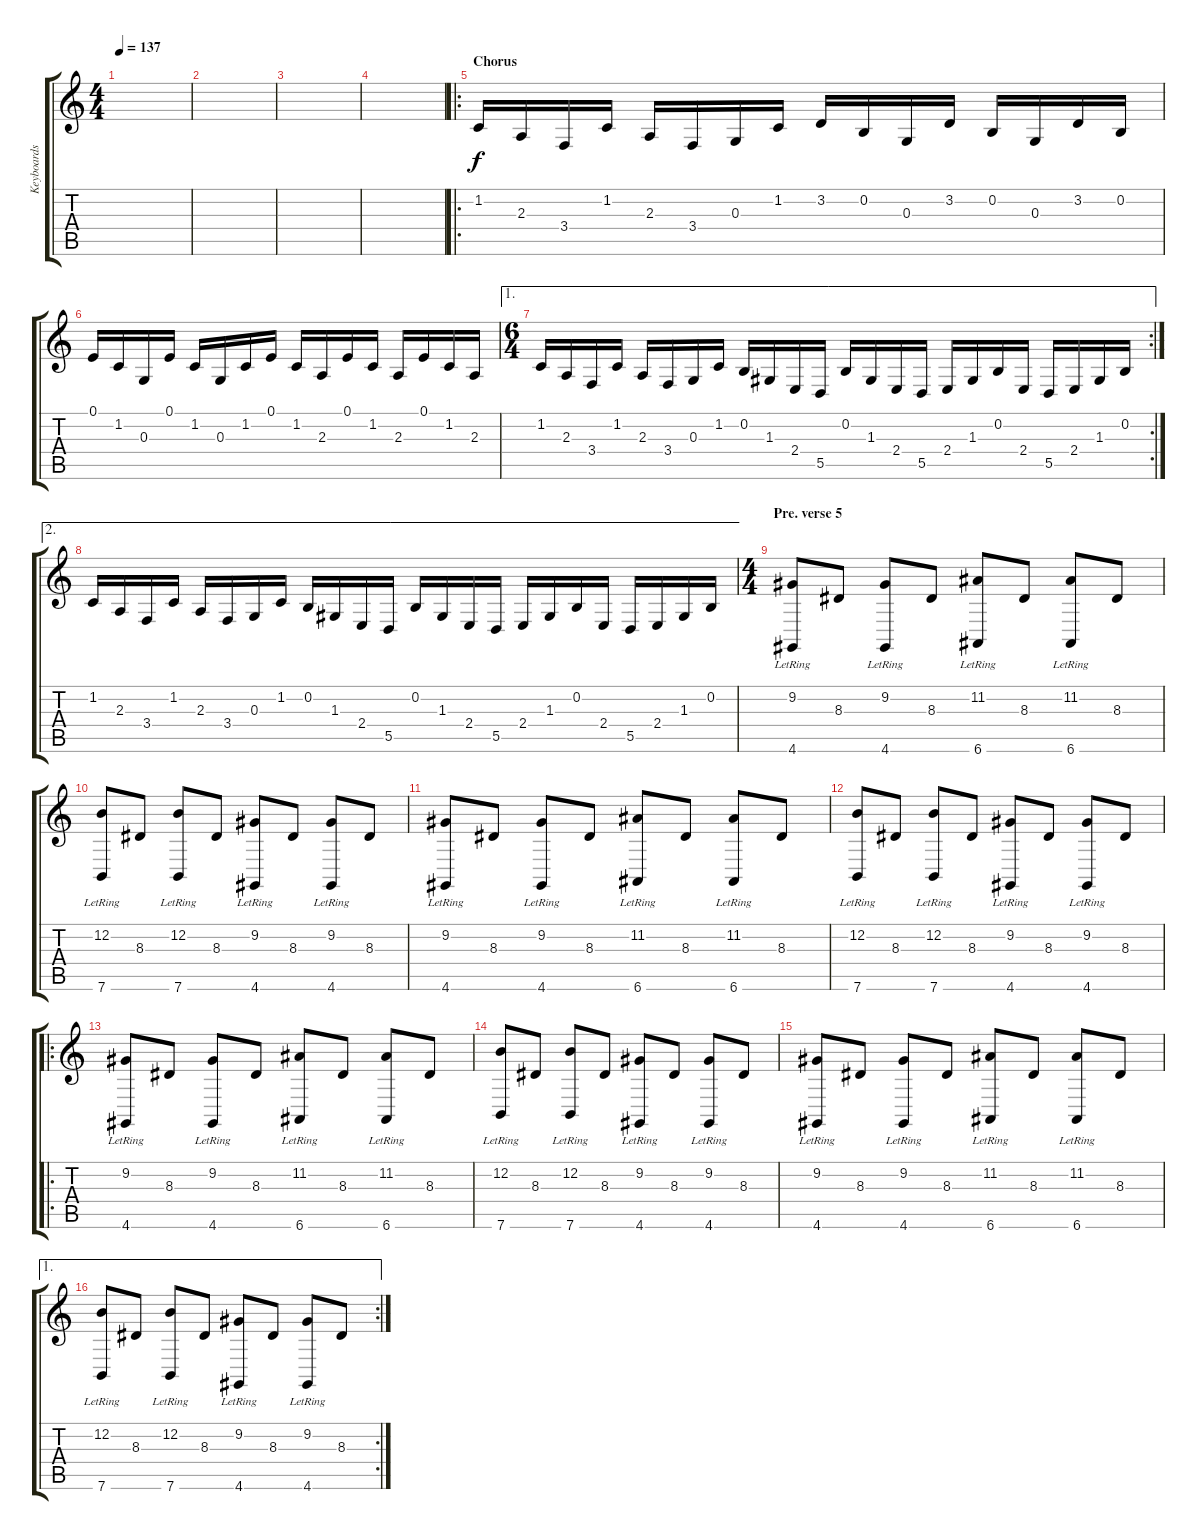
\track ("Keyboards 3" "Keyboards ") {instrument fx4atmosphere}
\staff {score tabs}
\tuning (E4 B3 G3 D3 A2 E2) {hide}
\ts (4 4)
\tempo 137
\clef g2
\ks c
|
|
|
|
\ro
\section ("" "Chorus")
1.2.16{volume 16 balance 16} 2.3.16 3.4.16 1.2.16 2.3.16 3.4.16 0.3.16 1.2.16 3.2.16 0.2.16 0.3.16 3.2.16 0.2.16 0.3.16 3.2.16 0.2.16 |
0.1.16 1.2.16 0.3.16 0.1.16 1.2.16 0.3.16 1.2.16 0.1.16 1.2.16 2.3.16 0.1.16 1.2.16 2.3.16 0.1.16 1.2.16 2.3.16 |
\ae 1
\rc 2
\ts (6 4)
1.2.16 2.3.16 3.4.16 1.2.16 2.3.16 3.4.16 0.3.16 1.2.16 0.2.16 1.3.16 2.4.16 5.5.16 0.2.16 1.3.16 2.4.16 5.5.16 2.4.16 1.3.16 0.2.16 2.4.16 5.5.16 2.4.16 1.3.16 0.2.16 |
\ae 2
1.2.16 2.3.16 3.4.16 1.2.16 2.3.16 3.4.16 0.3.16 1.2.16 0.2.16 1.3.16 2.4.16 5.5.16 0.2.16 1.3.16 2.4.16 5.5.16 2.4.16 1.3.16 0.2.16 2.4.16 5.5.16 2.4.16 1.3.16 0.2.16 |
\ts (4 4)
\section ("" "Pre. verse 5")
(9.2 4.6{lr}).8 8.3.8 (9.2 4.6{lr}).8 8.3.8 (11.2 6.6{lr}).8 8.3.8 (11.2 6.6{lr}).8 8.3.8 |
(12.2 7.6{lr}).8 8.3.8 (12.2 7.6{lr}).8 8.3.8 (9.2 4.6{lr}).8 8.3.8 (9.2 4.6{lr}).8 8.3.8 |
(9.2 4.6{lr}).8 8.3.8 (9.2 4.6{lr}).8 8.3.8 (11.2 6.6{lr}).8 8.3.8 (11.2 6.6{lr}).8 8.3.8 |
(12.2 7.6{lr}).8 8.3.8 (12.2 7.6{lr}).8 8.3.8 (9.2 4.6{lr}).8 8.3.8 (9.2 4.6{lr}).8 8.3.8 |
\ro
(9.2 4.6{lr}).8 8.3.8 (9.2 4.6{lr}).8 8.3.8 (11.2 6.6{lr}).8 8.3.8 (11.2 6.6{lr}).8 8.3.8 |
(12.2 7.6{lr}).8 8.3.8 (12.2 7.6{lr}).8 8.3.8 (9.2 4.6{lr}).8 8.3.8 (9.2 4.6{lr}).8 8.3.8 |
(9.2 4.6{lr}).8 8.3.8 (9.2 4.6{lr}).8 8.3.8 (11.2 6.6{lr}).8 8.3.8 (11.2 6.6{lr}).8 8.3.8 |
\ae 1
\rc 2
(12.2 7.6{lr}).8 8.3.8 (12.2 7.6{lr}).8 8.3.8 (9.2 4.6{lr}).8 8.3.8 (9.2 4.6{lr}).8 8.3.8
